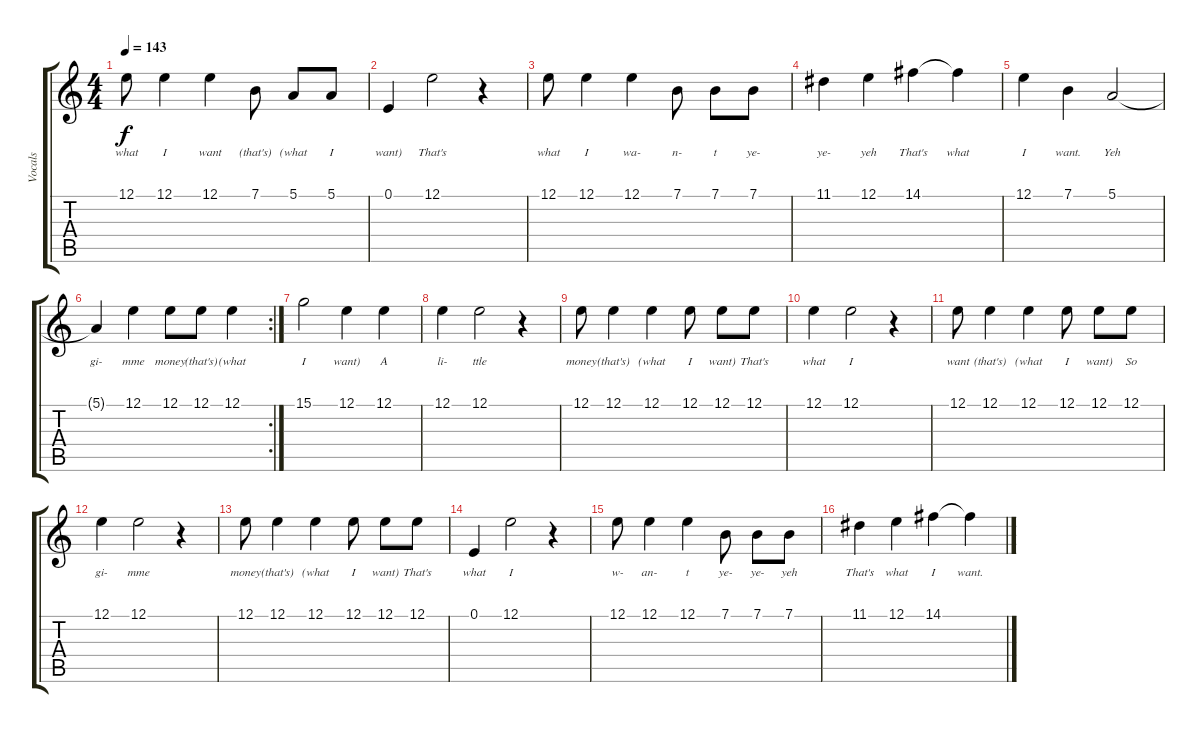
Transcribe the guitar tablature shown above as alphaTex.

\track ("Vocals" "Vocals") {mute instrument acousticgrandpiano}
\staff {score tabs}
\tuning (E4 B3 G3 D3 A2 E2) {hide}
\ts (4 4)
\tempo 143
\clef g2
\ks c
12.1.8{lyrics (0 "what") lyrics (1 "") lyrics (2 "") lyrics (3 "") lyrics (4 "") dy f} 12.1.4{lyrics (0 "I") lyrics (1 "") lyrics (2 "") lyrics (3 "") lyrics (4 "")} 12.1.4{lyrics (0 "want") lyrics (1 "") lyrics (2 "") lyrics (3 "") lyrics (4 "")} 7.1.8{lyrics (0 "(that's)") lyrics (1 "") lyrics (2 "") lyrics (3 "") lyrics (4 "")} 5.1.8{lyrics (0 "(what") lyrics (1 "") lyrics (2 "") lyrics (3 "") lyrics (4 "")} 5.1.8{lyrics (0 "I") lyrics (1 "") lyrics (2 "") lyrics (3 "") lyrics (4 "")} |
0.1.4{lyrics (0 "want)") lyrics (1 "") lyrics (2 "") lyrics (3 "") lyrics (4 "")} 12.1.2{lyrics (0 "That's") lyrics (1 "") lyrics (2 "") lyrics (3 "") lyrics (4 "")} r.4 |
12.1.8{lyrics (0 "what") lyrics (1 "") lyrics (2 "") lyrics (3 "") lyrics (4 "")} 12.1.4{lyrics (0 "I") lyrics (1 "") lyrics (2 "") lyrics (3 "") lyrics (4 "")} 12.1.4{lyrics (0 "wa-") lyrics (1 "") lyrics (2 "") lyrics (3 "") lyrics (4 "")} 7.1.8{lyrics (0 "n-") lyrics (1 "") lyrics (2 "") lyrics (3 "") lyrics (4 "")} 7.1.8{lyrics (0 "t") lyrics (1 "") lyrics (2 "") lyrics (3 "") lyrics (4 "")} 7.1.8{lyrics (0 "ye-") lyrics (1 "") lyrics (2 "") lyrics (3 "") lyrics (4 "")} |
11.1.4{lyrics (0 "ye-") lyrics (1 "") lyrics (2 "") lyrics (3 "") lyrics (4 "")} 12.1.4{lyrics (0 "yeh") lyrics (1 "") lyrics (2 "") lyrics (3 "") lyrics (4 "")} 14.1.4{lyrics (0 "That's") lyrics (1 "") lyrics (2 "") lyrics (3 "") lyrics (4 "")} 14.1{t}.4{lyrics (0 "what") lyrics (1 "") lyrics (2 "") lyrics (3 "") lyrics (4 "")} |
12.1.4{lyrics (0 "I") lyrics (1 "") lyrics (2 "") lyrics (3 "") lyrics (4 "")} 7.1.4{lyrics (0 "want.") lyrics (1 "") lyrics (2 "") lyrics (3 "") lyrics (4 "")} 5.1.2{lyrics (0 "Yeh") lyrics (1 "") lyrics (2 "") lyrics (3 "") lyrics (4 "")} |
\rc 2
5.1{t}.4{lyrics (0 "gi-") lyrics (1 "") lyrics (2 "") lyrics (3 "") lyrics (4 "")} 12.1.4{lyrics (0 "mme") lyrics (1 "") lyrics (2 "") lyrics (3 "") lyrics (4 "")} 12.1.8{lyrics (0 "money") lyrics (1 "") lyrics (2 "") lyrics (3 "") lyrics (4 "")} 12.1.8{lyrics (0 "(that's)") lyrics (1 "") lyrics (2 "") lyrics (3 "") lyrics (4 "")} 12.1.4{lyrics (0 "(what") lyrics (1 "") lyrics (2 "") lyrics (3 "") lyrics (4 "")} |
15.1.2{lyrics (0 "I") lyrics (1 "") lyrics (2 "") lyrics (3 "") lyrics (4 "")} 12.1.4{lyrics (0 "want)") lyrics (1 "") lyrics (2 "") lyrics (3 "") lyrics (4 "")} 12.1.4{lyrics (0 "A") lyrics (1 "") lyrics (2 "") lyrics (3 "") lyrics (4 "")} |
12.1.4{lyrics (0 "li-") lyrics (1 "") lyrics (2 "") lyrics (3 "") lyrics (4 "")} 12.1.2{lyrics (0 "ttle") lyrics (1 "") lyrics (2 "") lyrics (3 "") lyrics (4 "")} r.4 |
12.1.8{lyrics (0 "money") lyrics (1 "") lyrics (2 "") lyrics (3 "") lyrics (4 "")} 12.1.4{lyrics (0 "(that's)") lyrics (1 "") lyrics (2 "") lyrics (3 "") lyrics (4 "")} 12.1.4{lyrics (0 "(what") lyrics (1 "") lyrics (2 "") lyrics (3 "") lyrics (4 "")} 12.1.8{lyrics (0 "I") lyrics (1 "") lyrics (2 "") lyrics (3 "") lyrics (4 "")} 12.1.8{lyrics (0 "want)") lyrics (1 "") lyrics (2 "") lyrics (3 "") lyrics (4 "")} 12.1.8{lyrics (0 "That's") lyrics (1 "") lyrics (2 "") lyrics (3 "") lyrics (4 "")} |
12.1.4{lyrics (0 "what") lyrics (1 "") lyrics (2 "") lyrics (3 "") lyrics (4 "")} 12.1.2{lyrics (0 "I") lyrics (1 "") lyrics (2 "") lyrics (3 "") lyrics (4 "")} r.4 |
12.1.8{lyrics (0 "want") lyrics (1 "") lyrics (2 "") lyrics (3 "") lyrics (4 "")} 12.1.4{lyrics (0 "(that's)") lyrics (1 "") lyrics (2 "") lyrics (3 "") lyrics (4 "")} 12.1.4{lyrics (0 "(what") lyrics (1 "") lyrics (2 "") lyrics (3 "") lyrics (4 "")} 12.1.8{lyrics (0 "I") lyrics (1 "") lyrics (2 "") lyrics (3 "") lyrics (4 "")} 12.1.8{lyrics (0 "want)") lyrics (1 "") lyrics (2 "") lyrics (3 "") lyrics (4 "")} 12.1.8{lyrics (0 "So") lyrics (1 "") lyrics (2 "") lyrics (3 "") lyrics (4 "")} |
12.1.4{lyrics (0 "gi-") lyrics (1 "") lyrics (2 "") lyrics (3 "") lyrics (4 "")} 12.1.2{lyrics (0 "mme") lyrics (1 "") lyrics (2 "") lyrics (3 "") lyrics (4 "")} r.4 |
12.1.8{lyrics (0 "money") lyrics (1 "") lyrics (2 "") lyrics (3 "") lyrics (4 "")} 12.1.4{lyrics (0 "(that's)") lyrics (1 "") lyrics (2 "") lyrics (3 "") lyrics (4 "")} 12.1.4{lyrics (0 "(what") lyrics (1 "") lyrics (2 "") lyrics (3 "") lyrics (4 "")} 12.1.8{lyrics (0 "I") lyrics (1 "") lyrics (2 "") lyrics (3 "") lyrics (4 "")} 12.1.8{lyrics (0 "want)") lyrics (1 "") lyrics (2 "") lyrics (3 "") lyrics (4 "")} 12.1.8{lyrics (0 "That's") lyrics (1 "") lyrics (2 "") lyrics (3 "") lyrics (4 "")} |
0.1.4{lyrics (0 "what") lyrics (1 "") lyrics (2 "") lyrics (3 "") lyrics (4 "")} 12.1.2{lyrics (0 "I") lyrics (1 "") lyrics (2 "") lyrics (3 "") lyrics (4 "")} r.4 |
12.1.8{lyrics (0 "w-") lyrics (1 "") lyrics (2 "") lyrics (3 "") lyrics (4 "")} 12.1.4{lyrics (0 "an-") lyrics (1 "") lyrics (2 "") lyrics (3 "") lyrics (4 "")} 12.1.4{lyrics (0 "t") lyrics (1 "") lyrics (2 "") lyrics (3 "") lyrics (4 "")} 7.1.8{lyrics (0 "ye-") lyrics (1 "") lyrics (2 "") lyrics (3 "") lyrics (4 "")} 7.1.8{lyrics (0 "ye-") lyrics (1 "") lyrics (2 "") lyrics (3 "") lyrics (4 "")} 7.1.8{lyrics (0 "yeh") lyrics (1 "") lyrics (2 "") lyrics (3 "") lyrics (4 "")} |
11.1.4{lyrics (0 "That's") lyrics (1 "") lyrics (2 "") lyrics (3 "") lyrics (4 "")} 12.1.4{lyrics (0 "what") lyrics (1 "") lyrics (2 "") lyrics (3 "") lyrics (4 "")} 14.1.4{lyrics (0 "I") lyrics (1 "") lyrics (2 "") lyrics (3 "") lyrics (4 "")} 14.1{t}.4{lyrics (0 "want.") lyrics (1 "") lyrics (2 "") lyrics (3 "") lyrics (4 "")}
